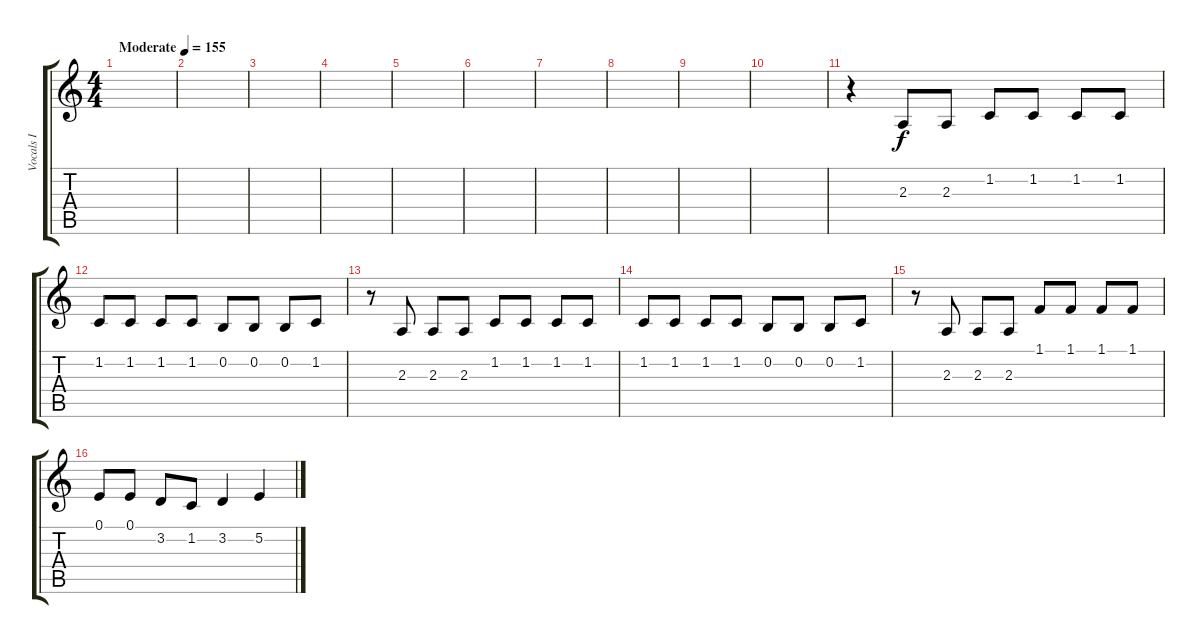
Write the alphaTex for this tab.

\track ("Vocals I" "Vocals I") {instrument englishhorn}
\staff {score tabs}
\tuning (E4 B3 G3 D3 A2 E2) {hide}
\ts (4 4)
\tempo (155 "Moderate")
\clef g2
\ks c
|
|
|
|
|
|
|
|
|
|
r.4 2.3.8 2.3.8 1.2.8 1.2.8 1.2.8 1.2.8 |
1.2.8 1.2.8 1.2.8 1.2.8 0.2.8 0.2.8 0.2.8 1.2.8 |
r.8 2.3.8 2.3.8 2.3.8 1.2.8 1.2.8 1.2.8 1.2.8 |
1.2.8 1.2.8 1.2.8 1.2.8 0.2.8 0.2.8 0.2.8 1.2.8 |
r.8 2.3.8 2.3.8 2.3.8 1.1.8 1.1.8 1.1.8 1.1.8 |
0.1.8 0.1.8 3.2.8 1.2.8 3.2.4 5.2.4
